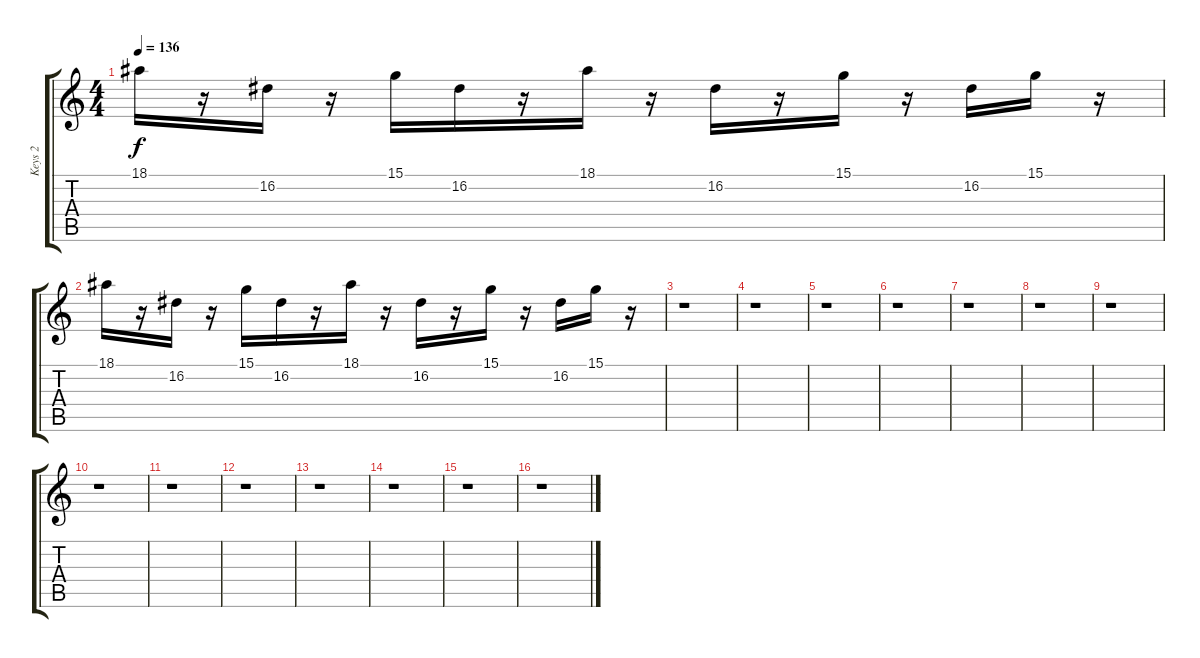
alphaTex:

\track ("Keys 2" "Keys 2") {instrument lead2sawtooth}
\staff {score tabs}
\tuning (E4 B3 G3 D3 A2 E2) {hide}
\ts (4 4)
\tempo 136
\clef g2
\ks c
18.1.16{dy f} r.16 16.2.16 r.16 15.1.16 16.2.16 r.16 18.1.16 r.16 16.2.16 r.16 15.1.16 r.16 16.2.16 15.1.16 r.16 |
18.1.16 r.16 16.2.16 r.16 15.1.16 16.2.16 r.16 18.1.16 r.16 16.2.16 r.16 15.1.16 r.16 16.2.16 15.1.16 r.16 |
r.1 |
r.1 |
r.1 |
r.1 |
r.1 |
r.1 |
r.1 |
r.1 |
r.1 |
r.1 |
r.1 |
r.1 |
r.1 |
r.1
